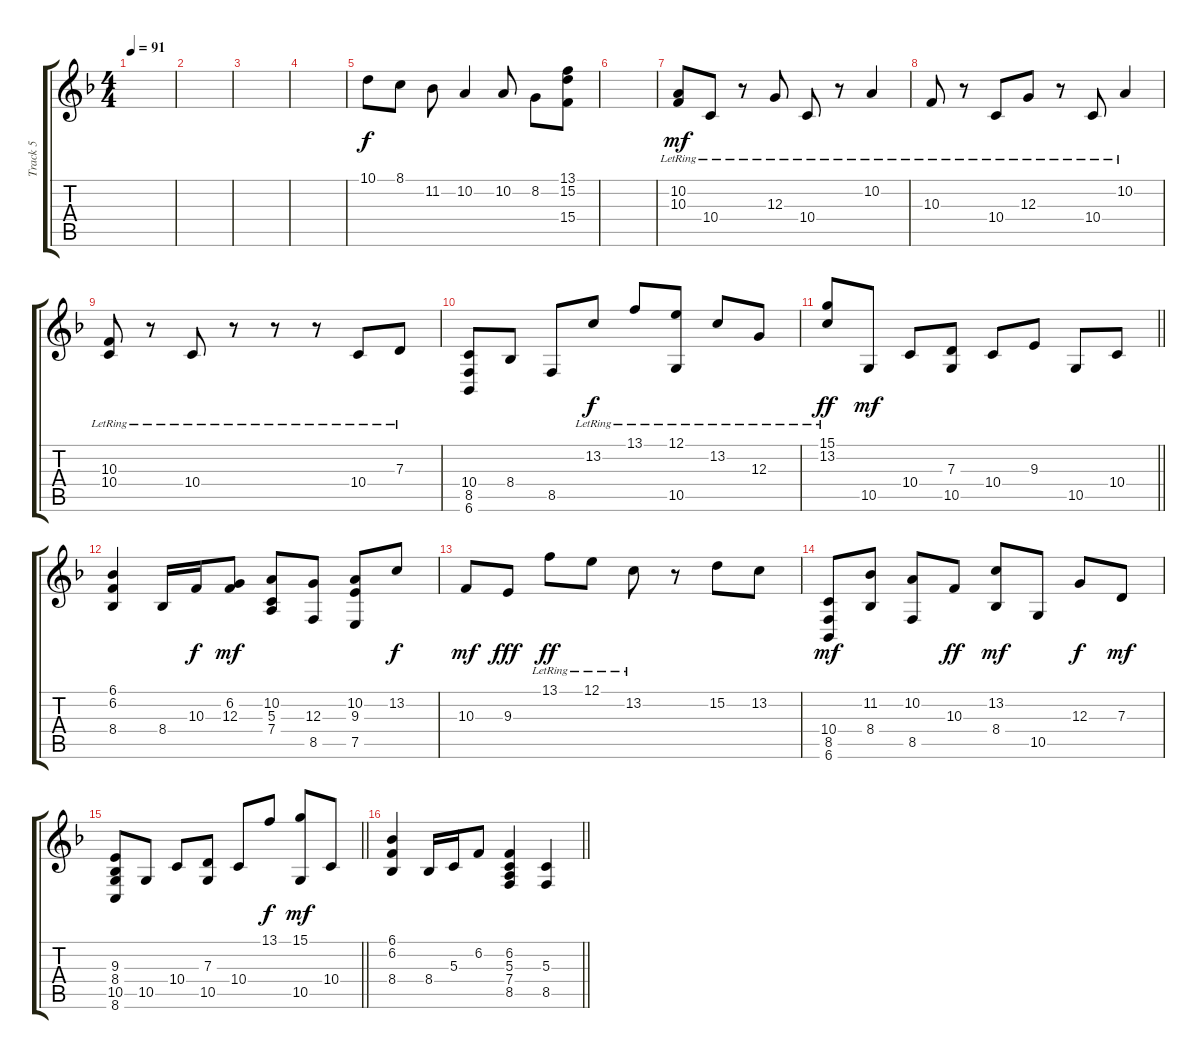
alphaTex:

\track ("Track 5" "Track 5") {instrument musicbox}
\staff {score tabs}
\tuning (E4 B3 G3 D3 A2 E2) {hide}
\ts (4 4)
\tempo 91
\clef g2
\ks f
|
|
|
|
10.1.8{dy f} 8.1.8 11.2.8 10.2.4 10.2.8 8.2.8 (13.1 15.2 15.4).8 |
|
(10.2{lr} 10.3{lr}).8{dy mf} 10.4{lr}.8 r.8 12.3{lr}.8 10.4{lr}.8 r.8 10.2{lr}.4 |
10.3{lr}.8 r.8 10.4{lr}.8 12.3{lr}.8 r.8 10.4{lr}.8 10.2{lr}.4 |
(10.3{lr} 10.4{lr}).8 r.8 10.4{lr}.8 r.8 r.8 r.8 10.4{lr}.8 7.3{lr}.8 |
(10.4 8.5 6.6).8 8.4.8 8.5.8 13.2{lr}.8{dy f} 13.1{lr}.8 (12.1{lr} 10.5{lr}).8 13.2{lr}.8 12.3{lr}.8 |
\barLineRight lightlight
(15.1{lr} 13.2{lr}).8{dy ff} 10.5.8{dy mf} 10.4.8 (7.3 10.5).8 10.4.8 9.3.8 10.5.8 10.4.8 |
(6.1 6.2 8.4).4 8.4.16 10.3.16{dy f} (6.2 12.3).8{dy mf} (10.2 5.3 7.4).8 (12.3 8.5).8 (10.2 9.3 7.5).8 13.2.8{dy f} |
10.3.8{dy mf} 9.3.8{dy fff} 13.1{lr}.8{dy ff} 12.1{lr}.8 13.2{lr}.8 r.8 15.2.8 13.2.8 |
(10.4 8.5 6.6).8{dy mf} (11.2 8.4).8 (10.2 8.5).8 10.3.8{dy ff} (13.2 8.4).8{dy mf} 10.5.8 12.3.8{dy f} 7.3.8{dy mf} |
\barLineRight lightlight
(9.3 8.4 10.5 8.6).8 10.5.8 10.4.8 (7.3 10.5).8 10.4.8 13.1.8{dy f} (15.1 10.5).8{dy mf} 10.4.8 |
\barLineRight lightlight
(6.1 6.2 8.4).4 8.4.16 5.3.16 6.2.8 (6.2 5.3 7.4 8.5).4 (5.3 8.5).4
